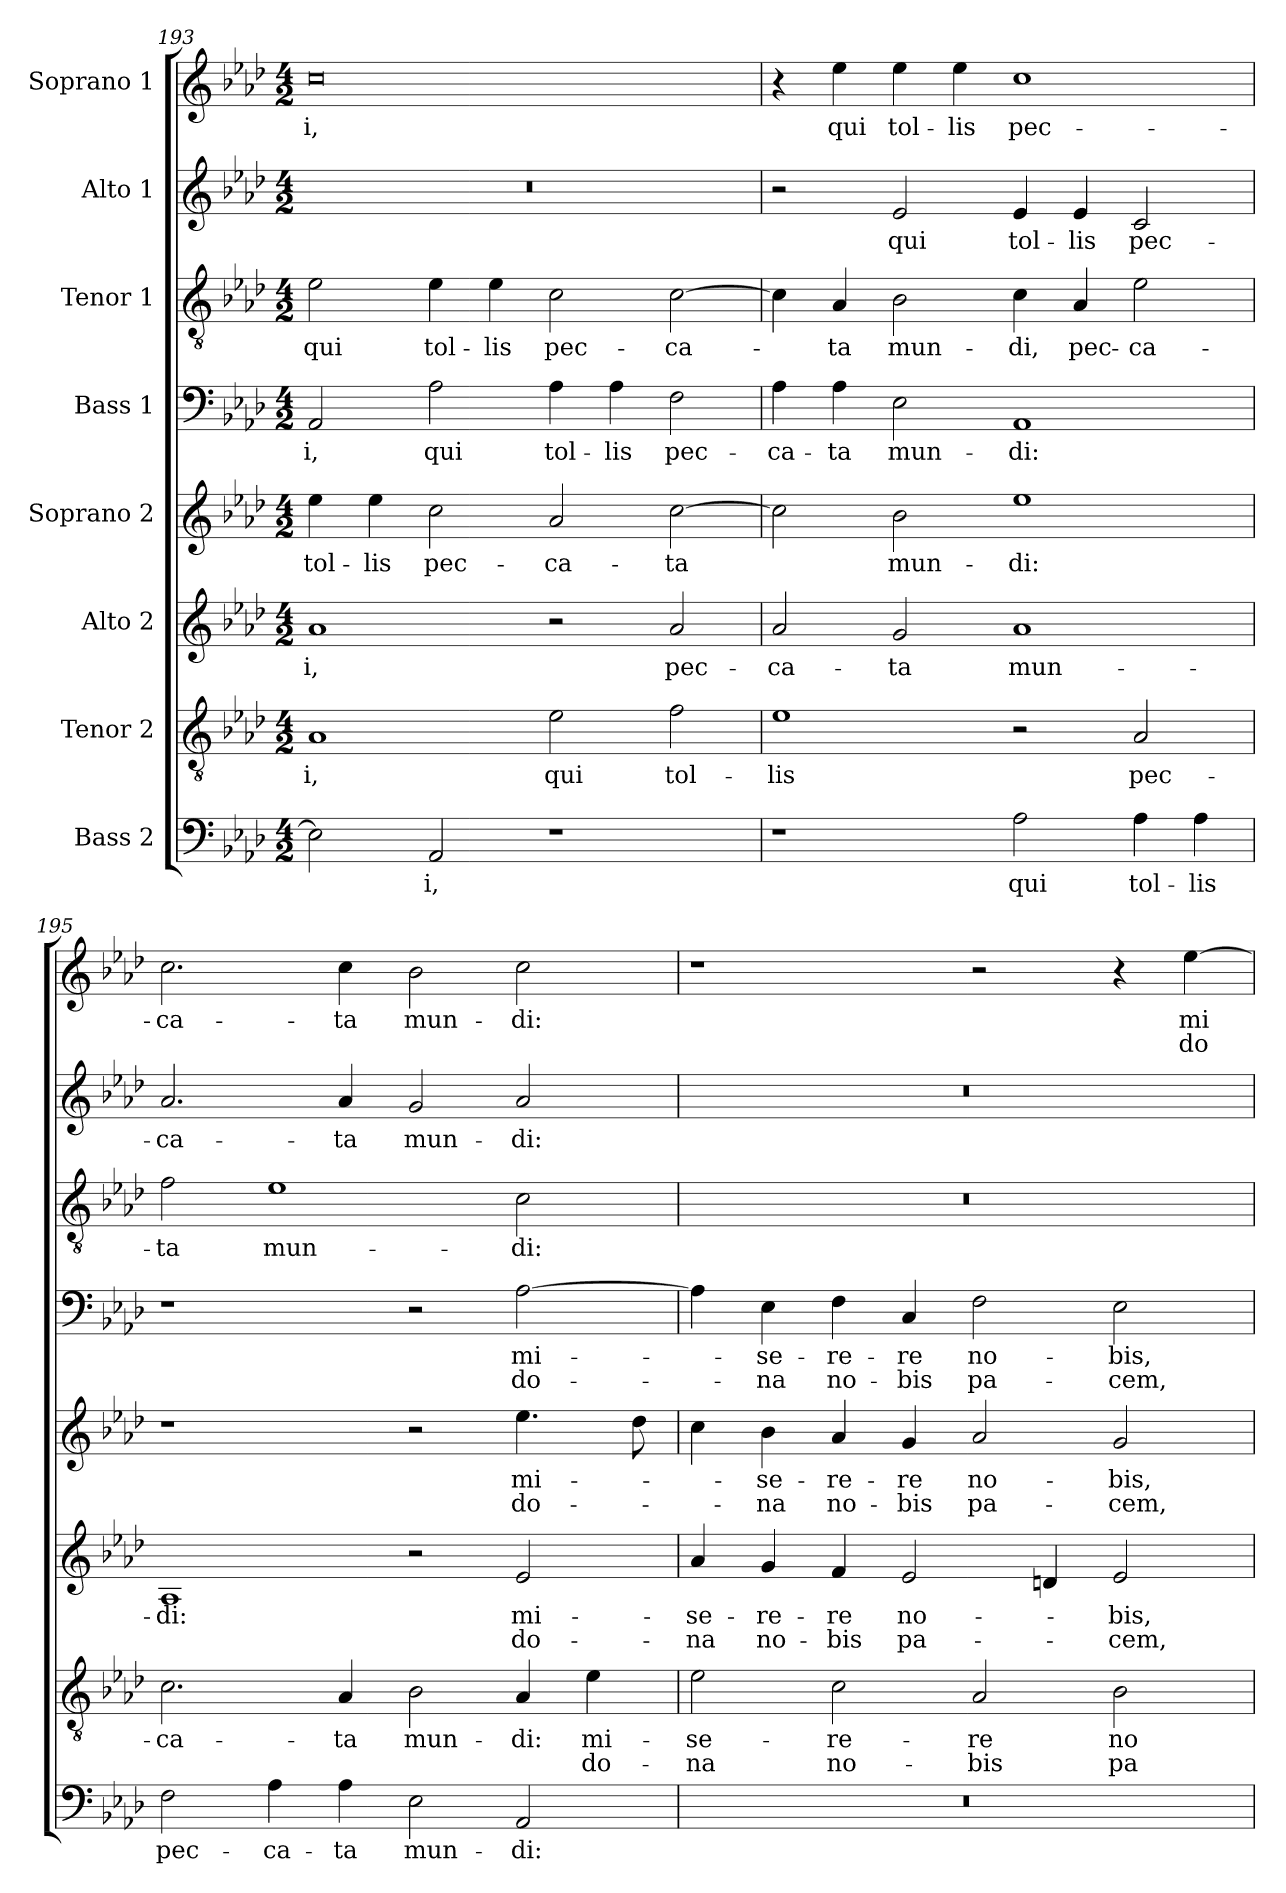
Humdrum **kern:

**kern	**text	**kern	**text	**text	**kern	**text	**text	**kern	**text	**text	**kern	**text	**text	**kern	**text	**kern	**text	**kern	**text	**text
*part8	*part8	*part7	*part7	*part7	*part6	*part6	*part6	*part5	*part5	*part5	*part4	*part4	*part4	*part3	*part3	*part2	*part2	*part1	*part1	*part1
*staff8	*staff8	*staff7	*staff7	*staff7	*staff6	*staff6	*staff6	*staff5	*staff5	*staff5	*staff4	*staff4	*staff4	*staff3	*staff3	*staff2	*staff2	*staff1	*staff1	*staff1
*I"Bass 2	*	*I"Tenor 2	*	*	*I"Alto 2	*	*	*I"Soprano 2	*	*	*I"Bass 1	*	*	*I"Tenor 1	*	*I"Alto 1	*	*I"Soprano 1	*	*
!!LO:LB:g=z
*clefF4	*	*clefGv2	*	*	*clefG2	*	*	*clefG2	*	*	*clefF4	*	*	*clefGv2	*	*clefG2	*	*clefG2	*	*
*k[b-e-a-d-]	*	*k[b-e-a-d-]	*	*	*k[b-e-a-d-]	*	*	*k[b-e-a-d-]	*	*	*k[b-e-a-d-]	*	*	*k[b-e-a-d-]	*	*k[b-e-a-d-]	*	*k[b-e-a-d-]	*	*
*A-:	*	*A-:	*	*	*A-:	*	*	*A-:	*	*	*A-:	*	*	*A-:	*	*A-:	*	*A-:	*	*
*M4/2	*	*M4/2	*	*	*M4/2	*	*	*M4/2	*	*	*M4/2	*	*	*M4/2	*	*M4/2	*	*M4/2	*	*
=193	=193	=193	=193	=193	=193	=193	=193	=193	=193	=193	=193	=193	=193	=193	=193	=193	=193	=193	=193	=193
2E-\]	.	1A-	-i,	.	1a-	-i,	.	4ee-\	tol-	.	2AA-/	-i,	.	2e-\	qui	0r	.	0cc	-i,	.
.	.	.	.	.	.	.	.	4ee-\	-lis	.	.	.	.	.	.	.	.	.	.	.
2AA-/	-i,	.	.	.	.	.	.	2cc\	pec-	.	2A-\	qui	.	4e-\	tol-	.	.	.	.	.
.	.	.	.	.	.	.	.	.	.	.	.	.	.	4e-\	-lis	.	.	.	.	.
1r	.	2e-\	qui	.	2r	.	.	2a-/	-ca-	.	4A-\	tol-	.	2c\	pec-	.	.	.	.	.
.	.	.	.	.	.	.	.	.	.	.	4A-\	-lis	.	.	.	.	.	.	.	.
.	.	2f\	tol-	.	2a-/	pec-	.	[2cc\	-ta	.	2F\	pec-	.	[2c\	-ca-	.	.	.	.	.
=194	=194	=194	=194	=194	=194	=194	=194	=194	=194	=194	=194	=194	=194	=194	=194	=194	=194	=194	=194	=194
1r	.	1e-	-lis	.	2a-/	-ca-	.	2cc\]	.	.	4A-\	-ca-	.	4c\]	.	2r	.	4r	.	.
.	.	.	.	.	.	.	.	.	.	.	4A-\	-ta	.	4A-/	-ta	.	.	4ee-\	qui	.
.	.	.	.	.	2g/	-ta	.	2b-\	mun-	.	2E-\	mun-	.	2B-\	mun-	2e-/	qui	4ee-\	tol-	.
.	.	.	.	.	.	.	.	.	.	.	.	.	.	.	.	.	.	4ee-\	-lis	.
2A-\	qui	2r	.	.	1a-	mun-	.	1ee-	-di:	.	1AA-	-di:	.	4c\	-di,	4e-/	tol-	1cc	pec-	.
.	.	.	.	.	.	.	.	.	.	.	.	.	.	4A-/	pec-	4e-/	-lis	.	.	.
4A-\	tol-	2A-/	pec-	.	.	.	.	.	.	.	.	.	.	2e-\	-ca-	2c/	pec-	.	.	.
4A-\	-lis	.	.	.	.	.	.	.	.	.	.	.	.	.	.	.	.	.	.	.
=195	=195	=195	=195	=195	=195	=195	=195	=195	=195	=195	=195	=195	=195	=195	=195	=195	=195	=195	=195	=195
2F\	pec-	2.c\	-ca-	.	1A-	-di:	.	1r	.	.	1r	.	.	2f\	-ta	2.a-/	-ca-	2.cc\	-ca-	.
4A-\	-ca-	.	.	.	.	.	.	.	.	.	.	.	.	1e-	mun-	.	.	.	.	.
4A-\	-ta	4A-/	-ta	.	.	.	.	.	.	.	.	.	.	.	.	4a-/	-ta	4cc\	-ta	.
2E-\	mun-	2B-\	mun-	.	2r	.	.	2r	.	.	2r	.	.	.	.	2g/	mun-	2b-\	mun-	.
2AA-/	-di:	4A-/	-di:	.	2e-/	mi-	do-	4.ee-\	mi-	do-	[2A-\	mi-	do-	2c\	-di:	2a-/	-di:	2cc\	-di:	.
.	.	4e-\	mi-	do-	.	.	.	.	.	.	.	.	.	.	.	.	.	.	.	.
.	.	.	.	.	.	.	.	8dd-\	.	.	.	.	.	.	.	.	.	.	.	.
=196	=196	=196	=196	=196	=196	=196	=196	=196	=196	=196	=196	=196	=196	=196	=196	=196	=196	=196	=196	=196
0r	.	2e-\	-se-	-na	4a-/	-se-	-na	4cc\	.	.	4A-\]	.	.	0r	.	0r	.	1r	.	.
.	.	.	.	.	4g/	-re-	no-	4b-\	-se-	-na	4E-\	-se-	-na	.	.	.	.	.	.	.
.	.	2c\	-re-	no-	4f/	-re	-bis	4a-/	-re-	no-	4F\	-re-	no-	.	.	.	.	.	.	.
.	.	.	.	.	2e-/	no-	pa-	4g/	-re	-bis	4C/	-re	-bis	.	.	.	.	.	.	.
.	.	2A-/	-re	-bis	.	.	.	2a-/	no-	pa-	2F\	no-	pa-	.	.	.	.	2r	.	.
.	.	.	.	.	4dn/	.	.	.	.	.	.	.	.	.	.	.	.	.	.	.
.	.	2B-\	no-	pa-	2e-/	-bis,	-cem,	2g/	-bis,	-cem,	2E-\	-bis,	-cem,	.	.	.	.	4r	.	.
.	.	.	.	.	.	.	.	.	.	.	.	.	.	.	.	.	.	[4ee-\	mi-	do-
=	=	=	=	=	=	=	=	=	=	=	=	=	=	=	=	=	=	=	=	=
*-	*-	*-	*-	*-	*-	*-	*-	*-	*-	*-	*-	*-	*-	*-	*-	*-	*-	*-	*-	*-
